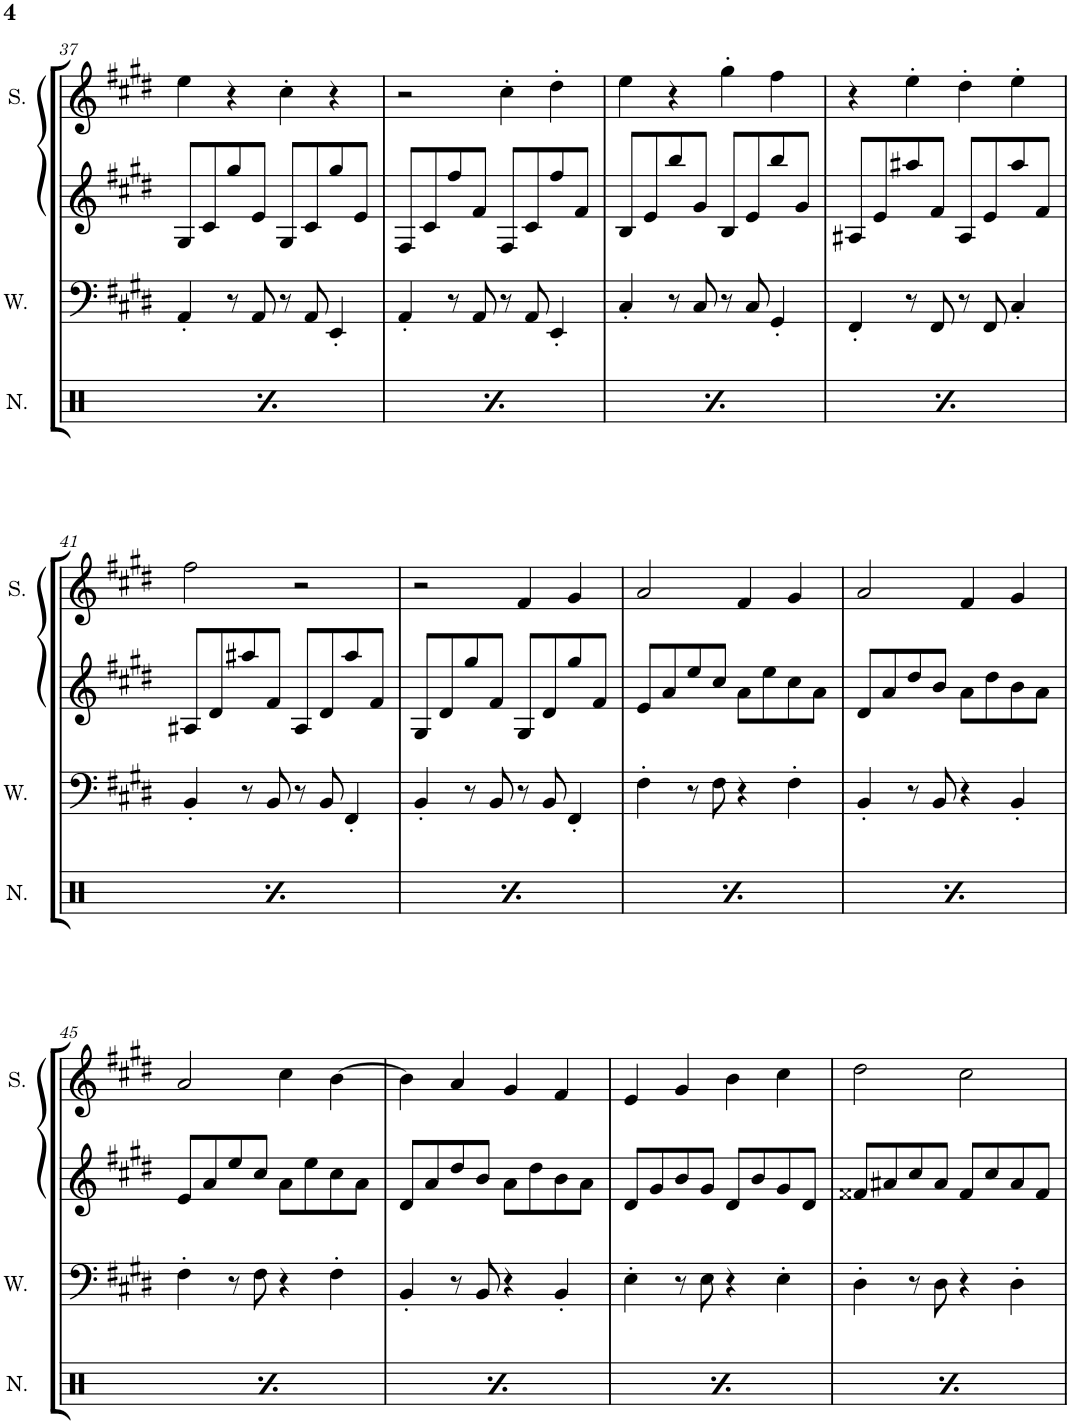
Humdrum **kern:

**kern	**kern	**kern	**kern
*part4	*part3	*part2	*part1
*staff4	*staff3	*staff2	*staff1
*I"Noise	*I"Wave	*I"Square Synthesizer	*I"Square
*I'N.	*I'W.	*	*I'S.
!!LO:PB:g=z
*clefX	*clefF4	*clefG2	*clefG2
*k[]	*k[f#c#g#d#]	*k[f#c#g#d#]	*k[f#c#g#d#]
*M2/2	*M2/2	*M2/2	*M2/2
*met(c|)	*met(c|)	*met(c|)	*met(c|)
=37	=37	=37	=37
8Rgg/L	4AA'/	8G#/L	4ee\
8Rgg/	.	8c#/	.
8Rgg^/	8r	8gg#/	4r
8Rgg/J	8AA/	8e/J	.
8Rgg/L	8r	8G#/L	4cc#'\
8Rgg/	8AA/	8c#/	.
8Rgg^/	4EE'/	8gg#/	4r
8Rgg/J	.	8e/J	.
=38	=38	=38	=38
8Rgg/L	4AA'/	8F#/L	2r
8Rgg/	.	8c#/	.
8Rgg^/	8r	8ff#/	.
8Rgg/J	8AA/	8f#/J	.
8Rgg/L	8r	8F#/L	4cc#'\
8Rgg/	8AA/	8c#/	.
8Rgg^/	4EE'/	8ff#/	4dd#'\
8Rgg/J	.	8f#/J	.
=39	=39	=39	=39
8Rgg/L	4C#'/	8B/L	4ee\
8Rgg/	.	8e/	.
8Rgg^/	8r	8bb/	4r
8Rgg/J	8C#/	8g#/J	.
8Rgg/L	8r	8B/L	4gg#'\
8Rgg/	8C#/	8e/	.
8Rgg^/	4GG#'/	8bb/	4ff#\
8Rgg/J	.	8g#/J	.
=40	=40	=40	=40
8Rgg/L	4FF#'/	8A#X/L	4r
8Rgg/	.	8e/	.
8Rgg^/	8r	8aa#X/	4ee'\
8Rgg/J	8FF#/	8f#/J	.
8Rgg/L	8r	8A#/L	4dd#'\
8Rgg/	8FF#/	8e/	.
8Rgg^/	4C#'/	8aa#/	4ee'\
8Rgg/J	.	8f#/J	.
!!LO:LB:g=z
=41	=41	=41	=41
8Rgg/L	4BB'/	8A#X/L	2ff#\
8Rgg/	.	8d#/	.
8Rgg^/	8r	8aa#X/	.
8Rgg/J	8BB/	8f#/J	.
8Rgg/L	8r	8A#/L	2r
8Rgg/	8BB/	8d#/	.
8Rgg^/	4FF#'/	8aa#/	.
8Rgg/J	.	8f#/J	.
=42	=42	=42	=42
8Rgg/L	4BB'/	8G#/L	2r
8Rgg/	.	8d#/	.
8Rgg^/	8r	8gg#/	.
8Rgg/J	8BB/	8f#/J	.
8Rgg/L	8r	8G#/L	4f#/
8Rgg/	8BB/	8d#/	.
8Rgg^/	4FF#'/	8gg#/	4g#/
8Rgg/J	.	8f#/J	.
=43	=43	=43	=43
8Rgg/L	4F#'\	8e/L	2a/
8Rgg/	.	8a/	.
8Rgg^/	8r	8ee/	.
8Rgg/J	8F#\	8cc#/J	.
8Rgg/L	4r	8a\L	4f#/
8Rgg/	.	8ee\	.
8Rgg^/	4F#'\	8cc#\	4g#/
8Rgg/J	.	8a\J	.
=44	=44	=44	=44
8Rgg/L	4BB'/	8d#/L	2a/
8Rgg/	.	8a/	.
8Rgg^/	8r	8dd#/	.
8Rgg/J	8BB/	8b/J	.
8Rgg/L	4r	8a\L	4f#/
8Rgg/	.	8dd#\	.
8Rgg^/	4BB'/	8b\	4g#/
8Rgg/J	.	8a\J	.
!!LO:LB:g=z
=45	=45	=45	=45
8Rgg/L	4F#'\	8e/L	2a/
8Rgg/	.	8a/	.
8Rgg^/	8r	8ee/	.
8Rgg/J	8F#\	8cc#/J	.
8Rgg/L	4r	8a\L	4cc#\
8Rgg/	.	8ee\	.
8Rgg^/	4F#'\	8cc#\	[4b\
8Rgg/J	.	8a\J	.
=46	=46	=46	=46
8Rgg/L	4BB'/	8d#/L	4b\]
8Rgg/	.	8a/	.
8Rgg^/	8r	8dd#/	4a/
8Rgg/J	8BB/	8b/J	.
8Rgg/L	4r	8a\L	4g#/
8Rgg/	.	8dd#\	.
8Rgg^/	4BB'/	8b\	4f#/
8Rgg/J	.	8a\J	.
=47	=47	=47	=47
8Rgg/L	4E'\	8d#/L	4e/
8Rgg/	.	8g#/	.
8Rgg^/	8r	8b/	4g#/
8Rgg/J	8E\	8g#/J	.
8Rgg/L	4r	8d#/L	4b\
8Rgg/	.	8b/	.
8Rgg^/	4E'\	8g#/	4cc#\
8Rgg/J	.	8d#/J	.
=48	=48	=48	=48
8Rgg/L	4D#'\	8f##X/L	2dd#\
8Rgg/	.	8a#X/	.
8Rgg^/	8r	8cc#/	.
8Rgg/J	8D#\	8a#/J	.
8Rgg/L	4r	8f##/L	2cc#\
8Rgg/	.	8cc#/	.
8Rgg^/	4D#'\	8a#/	.
8Rgg/J	.	8f##/J	.
=	=	=	=
*-	*-	*-	*-
